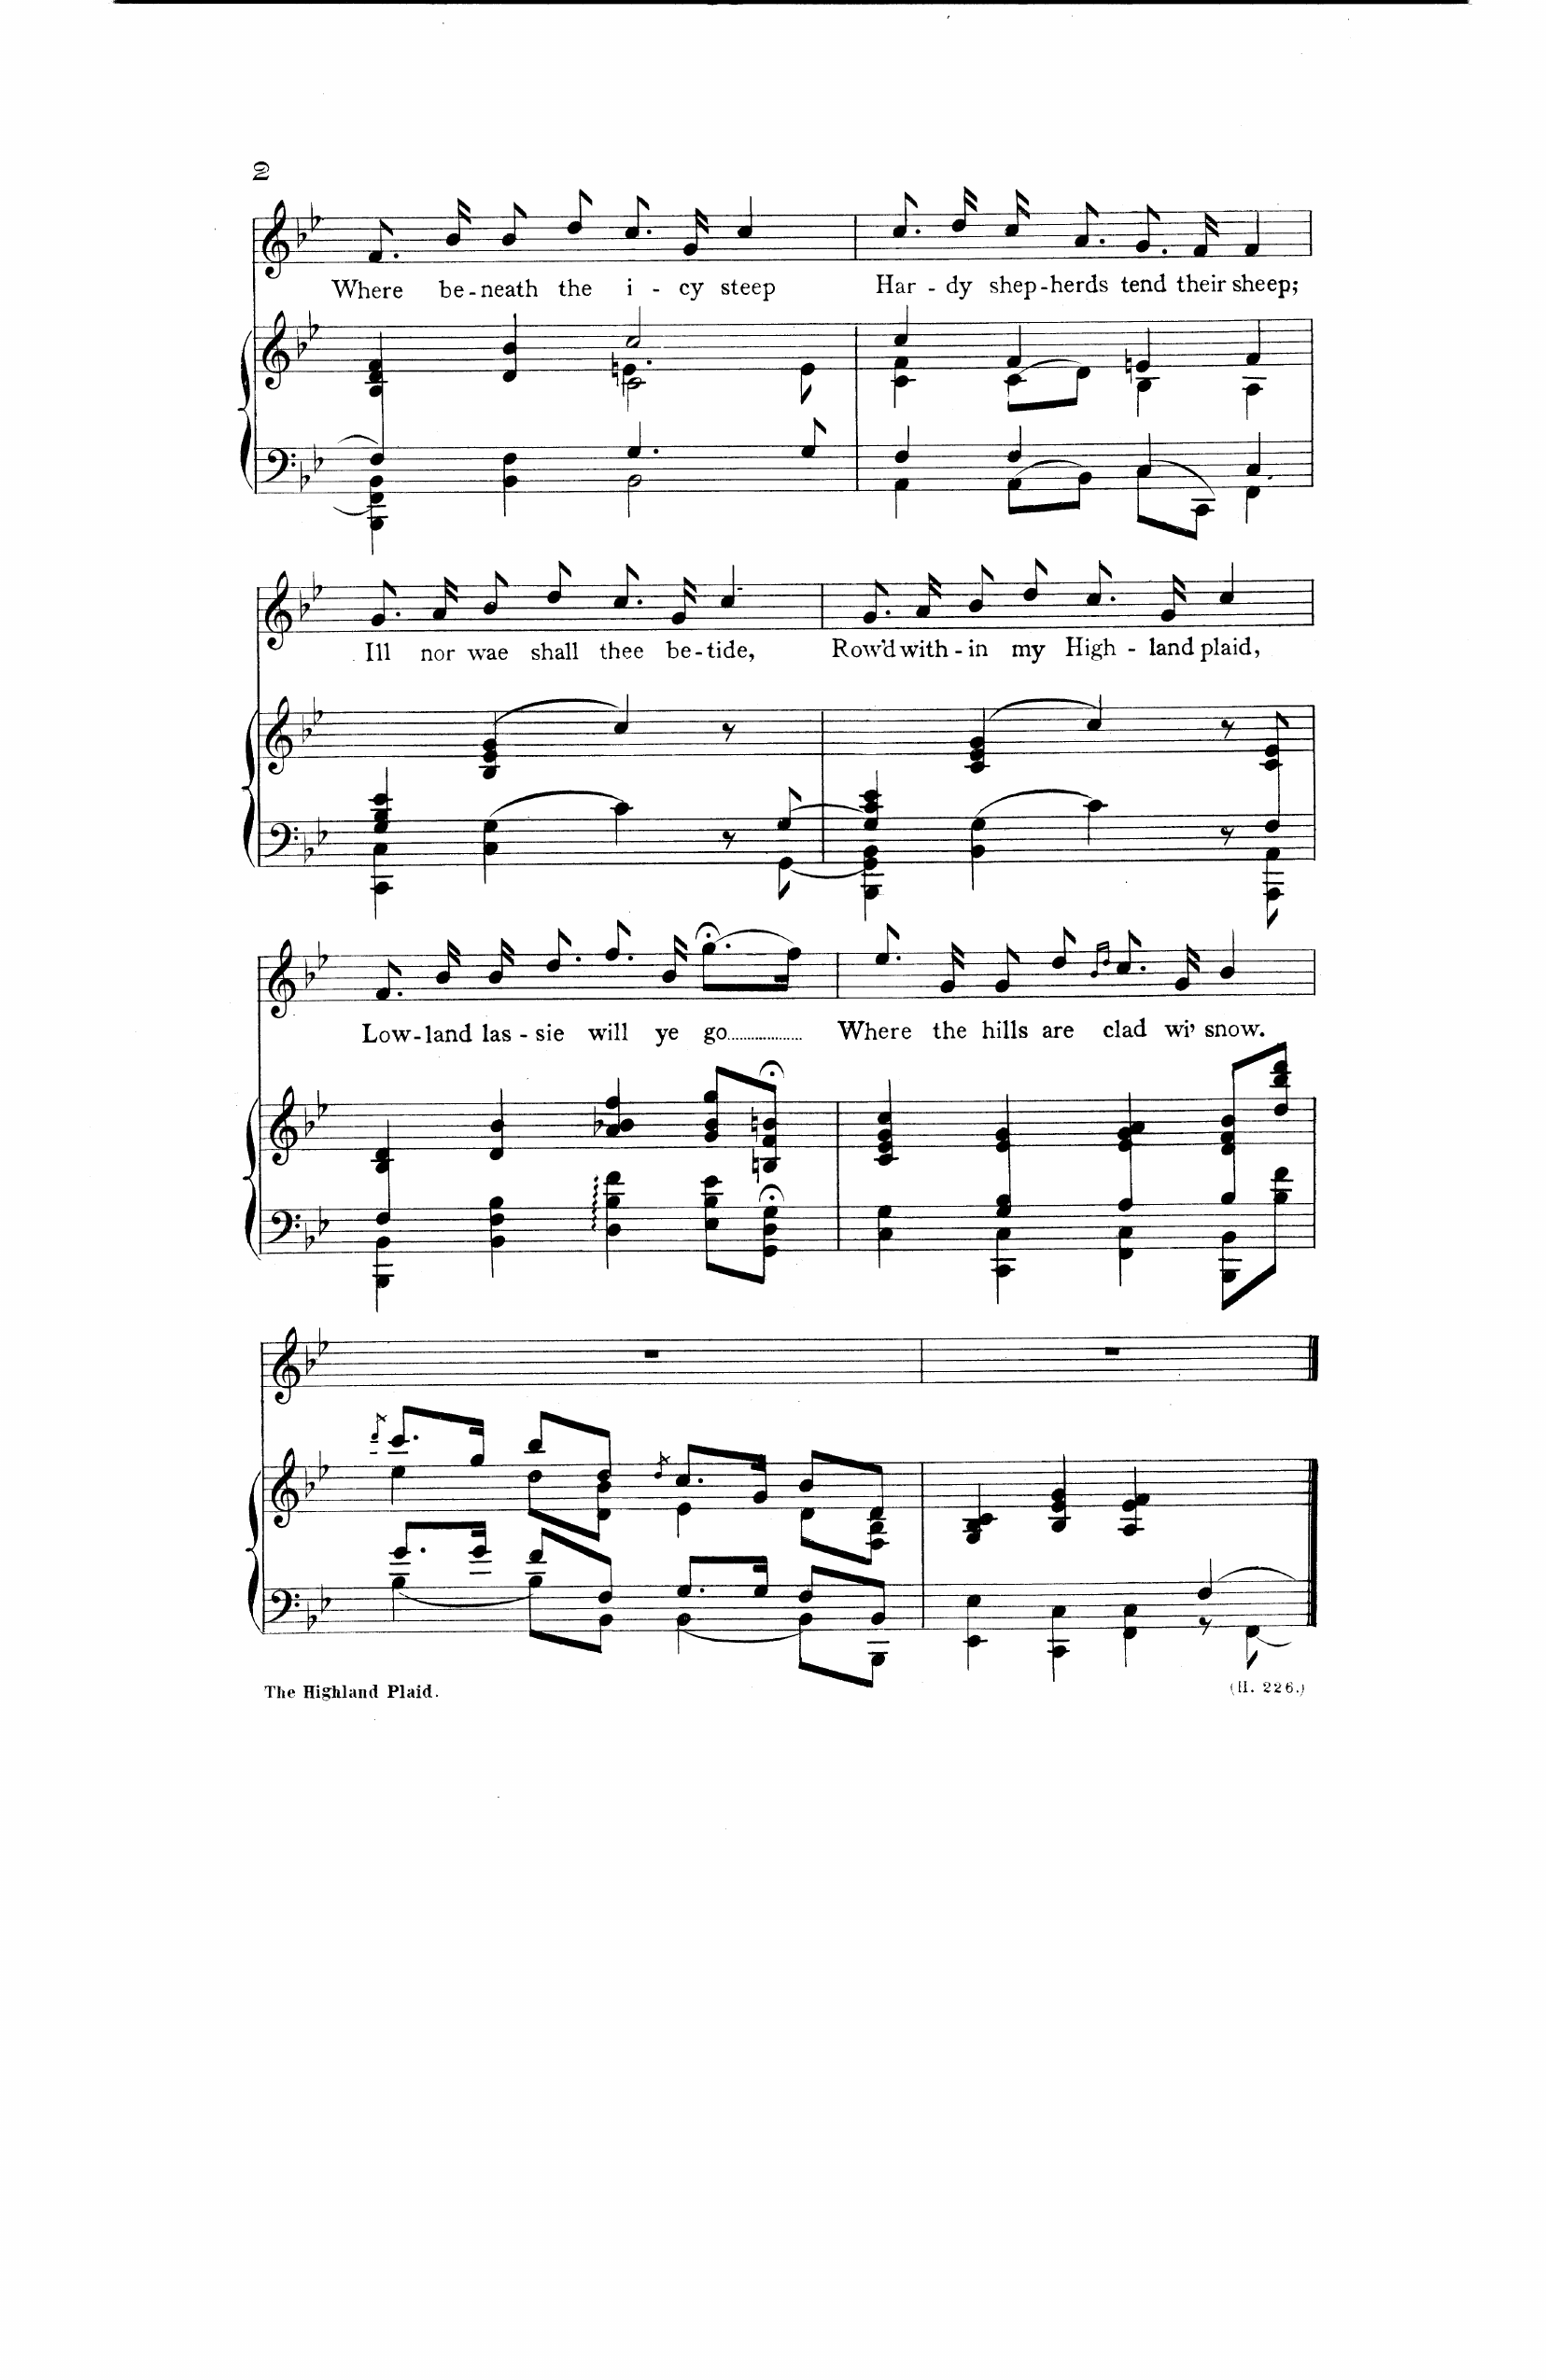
**kern	**kern	**kern	**text
*part2	*part2	*part1	*part1
*staff3	*staff2	*staff1	*staff1
*I"Piano	*	*I"Voice	*
*I'Pno	*	*	*
*clefF4	*clefG2	*clefG2	*
*k[b-e-]	*k[b-e-]	*k[b-e-]	*
*M4/4	*M4/4	*M4/4	*
*met(c)	*met(c)	*met(c)	*
=5	=5	=5	=5
*^	*^	*	*
*	*^	*	*^	*	*
4F\]	4BBB-\ 4FF\] 4BB-\	2ryy	4B-/ 4d/ 4f/	4ryy	2ryy	8.f/	Where
.	.	.	.	.	.	16b-/	be-
2.ryy	4BB-\ 4F\	.	4d/ 4b-/	4ryy	.	8b-/	-neath
.	.	.	.	.	.	8dd/	the
.	4.G/	2BB-\	2cc/	4.en\	2c\	8.cc/	i-
.	.	.	.	.	.	16g/	-cy
.	.	.	.	.	.	4cc/	steep
.	8G/	.	.	8e\	.	.	.
*	*v	*v	*	*	*	*	*
*	*	*	*v	*v	*	*
=6	=6	=6	=6	=6	=6
4F/	4AA\	4cc/	4c\ 4f\	8.cc/	Har-
.	.	.	.	16dd/	-dy
4F/	8AA\L	4f/	(>8c\L	16cc/	shep-
.	.	.	.	8.a/	-herds
.	8BB-\J	.	8d\J)	.	.
4C/	8C\L	4en/	4B-\	8.g/	tend
.	8CC\J	.	.	.	.
.	.	.	.	16f/	their
4C/	4FF\	4f/	4A\	4f/	sheep;
*	*	*v	*v	*	*
=7	=7	=7	=7	=7
4G/ 4B-/ 4e-/	4CC\ 4C\	4ryy	8.g/	Ill
.	.	.	16a/	nor
8ryy	4C\ 4G\	(4B-/ 4e-/ 4g/	8b-/	wae
.	.	.	8dd/	shall
.	4c\	4cc\)	8.cc/	thee
.	.	.	16g/	be-
.	8r	8r	4cc/	-tide,
[>8G/	[<8GG\	8ryy	.	.
=8	=8	=8	=8	=8
*	*^	*^	*	*
4G/] 4c/ 4e-/	2..ryy	4BBB-\ 4GG\] 4BB-\	4ryy	2ryy	8.g/	Row’d
.	.	.	.	.	16a/	with-
2.ryy	.	4BB-\ 4G\	(4c/ 4e-/ 4g/	.	8b-/	-in
.	.	.	.	.	8dd/	my
.	.	4c\	4cc\)	4ryy	8.cc/	High-
.	.	.	.	.	16g/	-land
.	.	8r	8r	8ryy	4cc\	plaid,
.	8F\	8AAA\ 8AA\	8c/ 8e-/	8ryy	.	.
*	*v	*v	*	*	*	*
=9	=9	=9	=9	=9	=9
4F\	4BBB-\ 4BB-\	4B-/ 4d/	4ryy	8.f/	Low-
.	.	.	.	16b-\	-land
2.ryy	4BB-\ 4F\ 4B-\	4d/ 4b-/	4ryy	16b-\	las-
.	.	.	.	8.dd\	-sie
.	4D\ 4B-\ 4f\	4a-X\ 4b-\ 4ff\	2ryy	8.ff\	will
.	.	.	.	16b-\	ye
.	8E-\ 8B-\ 8e-\L	8g/ 8b-/ 8gg/L	.	(8.gg;<\L	go
.	8GG\;< 8D\;< 8G\;<J	8Bn/;< 8f/;< 8bn/;<J	.	.	.
.	.	.	.	16ff\Jk)	.
=10	=10	=10	=10	=10	=10
4ryy	4C\ 4G\	4c/ 4e-/ 4g/ 4cc/	4ryy	8.ee-\	Where
.	.	.	.	16g/	the
4G\ 4B-\	4CC\ 4C\	4e-/ 4g/	8ryy	8g/	hills
*	*	*v	*v	*	*
.	.	.	8dd\	are
.	.	.	16qb-/LL	.
.	.	.	16qdd/JJ	.
4A\	4FF\ 4C\	4e-/ 4g/ 4a/	8.cc\	clad
.	.	.	16g/	wi’
8B-\	8BBB-\ 8BB-\L	8d/ 8f/ 8b-/L	4b-\	snow.
*	*	*^	*	*
8ryy	8B-\ 8f\J	8dd/ 8bb-/ 8ddd/J	8ryy	.	.
=11	=11	=11	=11	=11	=11
.	.	8qddd/	.	.	.
8.g/L	[4B-\	8.ccc/L	4ee-\	1r	.
16g/Jk	.	16gg/Jk	.	.	.
8f/L	8B-\L]	8bb-/L	8dd\L	.	.
8F/J	8BB-\J	8dd/J	8d\ 8b-\J	.	.
.	.	8qdd/	.	.	.
8.G/L	[4BB-\	8.cc/L	4e-\	.	.
16G/Jk	.	16g/Jk	.	.	.
8F/L	8BB-\L]	8b-/L	8d\L	.	.
8BB-/J	8BBB-\J	8d/J	8F\ 8B-\J	.	.
*	*	*v	*v	*	*
=12	=12	=12	=12	=12
2.ryy	4EE-\ 4E-\	4G/ 4B-/ 4c/	1r	.
.	4CC\ 4C\	4B-/ 4e-/ 4g/	.	.
.	4FF\ 4C\	4A/ 4e-/ 4f/	.	.
[4F/	8r	4ryy	.	.
.	[<8FF/	.	.	.
*v	*v	*	*	*
=||	=||	=||	=||
*-	*-	*-	*-
